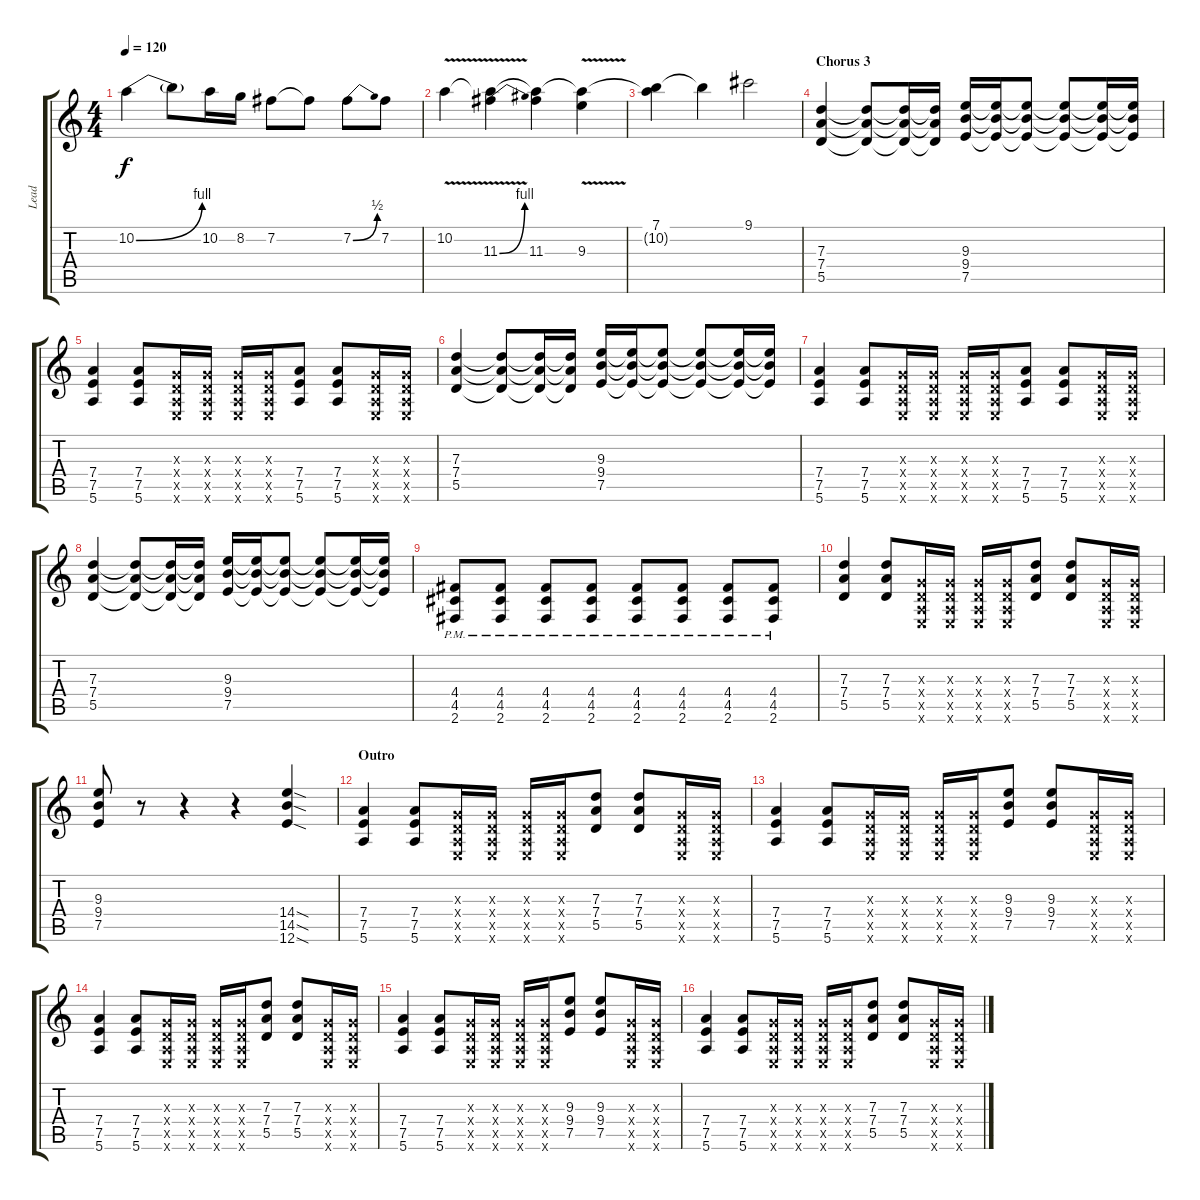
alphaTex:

\track ("Lead" "Lead") {instrument distortionguitar}
\staff {score tabs}
\tuning (E4 B3 G3 D3 A2 E2) {hide}
\ts (4 4)
\tempo 120
\clef g2
\ks c
10.2{be (bend 0 0 60 4)}.4{dy f volume 13} 10.2{t}.8 10.2.16 8.2.16 7.2.8 7.2{t}.8 7.2{be (bend 0 0 60 2)}.8 7.2.8 |
10.2{v}.4 (10.2{t} 11.3{be (bend 0 0 60 4)}).4 (10.2{t} 11.3).4 (10.2{t} 9.3{v}).4 |
(7.1 10.2{t}).4 7.1{t}.4 9.1.2 |
\section ("" "Chorus 3")
(7.3 7.4 5.5).4{volume 9} (7.3{t} 7.4{t} 5.5{t}).8 (7.3{t} 7.4{t} 5.5{t}).16 (7.3{t} 7.4{t} 5.5{t}).16 (9.3 9.4 7.5).16 (9.3{t} 9.4{t} 7.5{t}).16 (9.3{t} 9.4{t} 7.5{t}).8 (9.3{t} 9.4{t} 7.5{t}).8 (9.3{t} 9.4{t} 7.5{t}).16 (9.3{t} 9.4{t} 7.5{t}).16 |
(7.4 7.5 5.6).4 (7.4 7.5 5.6).8 (0.3{x} 0.4{x} 0.5{x} 0.6{x}).16 (0.3{x} 0.4{x} 0.5{x} 0.6{x}).16 (0.3{x} 0.4{x} 0.5{x} 0.6{x}).16 (0.3{x} 0.4{x} 0.5{x} 0.6{x}).16 (7.4 7.5 5.6).8 (7.4 7.5 5.6).8 (0.3{x} 0.4{x} 0.5{x} 0.6{x}).16 (0.3{x} 0.4{x} 0.5{x} 0.6{x}).16 |
(7.3 7.4 5.5).4 (7.3{t} 7.4{t} 5.5{t}).8 (7.3{t} 7.4{t} 5.5{t}).16 (7.3{t} 7.4{t} 5.5{t}).16 (9.3 9.4 7.5).16 (9.3{t} 9.4{t} 7.5{t}).16 (9.3{t} 9.4{t} 7.5{t}).8 (9.3{t} 9.4{t} 7.5{t}).8 (9.3{t} 9.4{t} 7.5{t}).16 (9.3{t} 9.4{t} 7.5{t}).16 |
(7.4 7.5 5.6).4 (7.4 7.5 5.6).8 (0.3{x} 0.4{x} 0.5{x} 0.6{x}).16 (0.3{x} 0.4{x} 0.5{x} 0.6{x}).16 (0.3{x} 0.4{x} 0.5{x} 0.6{x}).16 (0.3{x} 0.4{x} 0.5{x} 0.6{x}).16 (7.4 7.5 5.6).8 (7.4 7.5 5.6).8 (0.3{x} 0.4{x} 0.5{x} 0.6{x}).16 (0.3{x} 0.4{x} 0.5{x} 0.6{x}).16 |
(7.3 7.4 5.5).4 (7.3{t} 7.4{t} 5.5{t}).8 (7.3{t} 7.4{t} 5.5{t}).16 (7.3{t} 7.4{t} 5.5{t}).16 (9.3 9.4 7.5).16 (9.3{t} 9.4{t} 7.5{t}).16 (9.3{t} 9.4{t} 7.5{t}).8 (9.3{t} 9.4{t} 7.5{t}).8 (9.3{t} 9.4{t} 7.5{t}).16 (9.3{t} 9.4{t} 7.5{t}).16 |
(4.4 4.5 2.6{pm}).8 (4.4 4.5 2.6{pm}).8 (4.4 4.5 2.6{pm}).8 (4.4 4.5 2.6{pm}).8 (4.4 4.5 2.6{pm}).8 (4.4 4.5 2.6{pm}).8 (4.4 4.5 2.6{pm}).8 (4.4 4.5 2.6{pm}).8 |
(7.3 7.4 5.5).4 (7.3 7.4 5.5).8 (0.3{x} 0.4{x} 0.5{x} 0.6{x}).16 (0.3{x} 0.4{x} 0.5{x} 0.6{x}).16 (0.3{x} 0.4{x} 0.5{x} 0.6{x}).16 (0.3{x} 0.4{x} 0.5{x} 0.6{x}).16 (7.3 7.4 5.5).8 (7.3 7.4 5.5).8 (0.3{x} 0.4{x} 0.5{x} 0.6{x}).16 (0.3{x} 0.4{x} 0.5{x} 0.6{x}).16 |
(9.3 9.4 7.5).8 r.8 r.4 r.4 (14.4{sod} 14.5{sod} 12.6{sod}).4 |
\section ("" "Outro")
(7.4 7.5 5.6).4 (7.4 7.5 5.6).8 (0.3{x} 0.4{x} 0.5{x} 0.6{x}).16 (0.3{x} 0.4{x} 0.5{x} 0.6{x}).16 (0.3{x} 0.4{x} 0.5{x} 0.6{x}).16 (0.3{x} 0.4{x} 0.5{x} 0.6{x}).16 (7.3 7.4 5.5).8 (7.3 7.4 5.5).8 (0.3{x} 0.4{x} 0.5{x} 0.6{x}).16 (0.3{x} 0.4{x} 0.5{x} 0.6{x}).16 |
(7.4 7.5 5.6).4 (7.4 7.5 5.6).8 (0.3{x} 0.4{x} 0.5{x} 0.6{x}).16 (0.3{x} 0.4{x} 0.5{x} 0.6{x}).16 (0.3{x} 0.4{x} 0.5{x} 0.6{x}).16 (0.3{x} 0.4{x} 0.5{x} 0.6{x}).16 (9.3 9.4 7.5).8 (9.3 9.4 7.5).8 (0.3{x} 0.4{x} 0.5{x} 0.6{x}).16 (0.3{x} 0.4{x} 0.5{x} 0.6{x}).16 |
(7.4 7.5 5.6).4 (7.4 7.5 5.6).8 (0.3{x} 0.4{x} 0.5{x} 0.6{x}).16 (0.3{x} 0.4{x} 0.5{x} 0.6{x}).16 (0.3{x} 0.4{x} 0.5{x} 0.6{x}).16 (0.3{x} 0.4{x} 0.5{x} 0.6{x}).16 (7.3 7.4 5.5).8 (7.3 7.4 5.5).8 (0.3{x} 0.4{x} 0.5{x} 0.6{x}).16 (0.3{x} 0.4{x} 0.5{x} 0.6{x}).16 |
(7.4 7.5 5.6).4 (7.4 7.5 5.6).8 (0.3{x} 0.4{x} 0.5{x} 0.6{x}).16 (0.3{x} 0.4{x} 0.5{x} 0.6{x}).16 (0.3{x} 0.4{x} 0.5{x} 0.6{x}).16 (0.3{x} 0.4{x} 0.5{x} 0.6{x}).16 (9.3 9.4 7.5).8 (9.3 9.4 7.5).8 (0.3{x} 0.4{x} 0.5{x} 0.6{x}).16 (0.3{x} 0.4{x} 0.5{x} 0.6{x}).16 |
(7.4 7.5 5.6).4 (7.4 7.5 5.6).8 (0.3{x} 0.4{x} 0.5{x} 0.6{x}).16 (0.3{x} 0.4{x} 0.5{x} 0.6{x}).16 (0.3{x} 0.4{x} 0.5{x} 0.6{x}).16 (0.3{x} 0.4{x} 0.5{x} 0.6{x}).16 (7.3 7.4 5.5).8 (7.3 7.4 5.5).8 (0.3{x} 0.4{x} 0.5{x} 0.6{x}).16 (0.3{x} 0.4{x} 0.5{x} 0.6{x}).16
